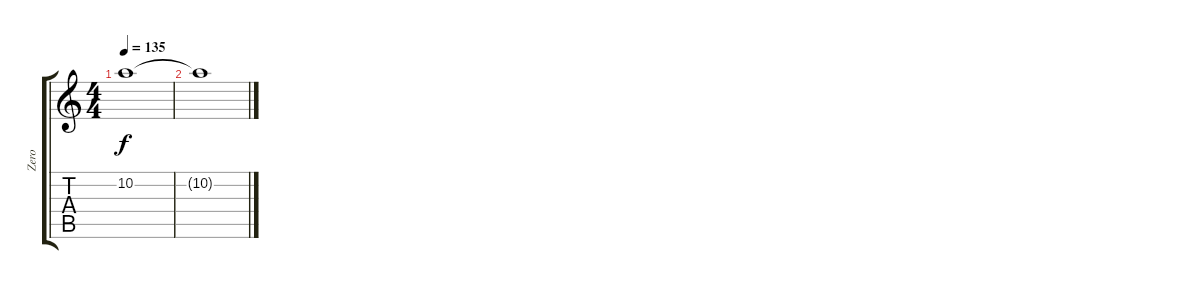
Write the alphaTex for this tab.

\track ("Zero" "Zero") {instrument distortionguitar}
\staff {score tabs}
\tuning (E4 B3 G3 D3 A2 E2) {hide}
\ts (4 4)
\tempo 135
\clef g2
\ks c
10.2.1{dy f} |
10.2{t}.1
